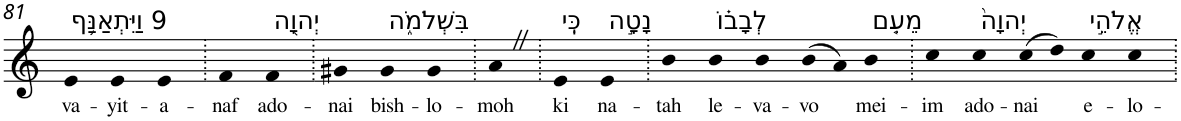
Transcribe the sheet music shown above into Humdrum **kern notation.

**kern	**text
*part1	*part1
*staff1	*staff1
*I"Piano	*
*I'Pno	*
!!LO:PB:g=z
*clefG2	*
*k[]	*
=81	=81
!LO:TX:a:t=9 וַיִּתְאַנַּ֥ף	!
!	!LO:LY:b
4e	va-
!	!LO:LY:b
4e	-yit-
!	!LO:LY:b
4e	-a-
=82.	=82.
!	!LO:LY:b
4f	-naf
!LO:TX:a:t=יְהוָ֖ה	!
!	!LO:LY:b
4f	ado-
=83.	=83.
!	!LO:LY:b
4g#X	-nai
!LO:TX:a:t=בִּשְׁלֹמֹ֑ה	!
!	!LO:LY:b
4g#	bish-
!	!LO:LY:b
4g#	-lo-
=84.	=84.
!	!LO:LY:b
4aZ	-moh
=85.	=85.
!LO:TX:a:t=כִּֽי	!
!	!LO:LY:b
4e	ki
!LO:TX:a:t=נָטָ֣ה	!
!	!LO:LY:b
4e	na-
=86.	=86.
!	!LO:LY:b
4b	-tah
!LO:TX:a:t=לְבָב֗וֹ	!
!	!LO:LY:b
4b	le-
!	!LO:LY:b
4b	-va-
!	!LO:LY:b
(>8b	-vo
8a)	.
!LO:TX:a:t=מֵעִ֤ם	!
!	!LO:LY:b
4b	mei-
=87.	=87.
!	!LO:LY:b
4cc	-im
!LO:TX:a:t=יְהוָה֙	!
!	!LO:LY:b
4cc	ado-
!	!LO:LY:b
(>8cc	-nai
8dd)	.
!LO:TX:a:t=אֱלֹהֵ֣י	!
!	!LO:LY:b
4cc	e-
!	!LO:LY:b
4cc	-lo-
=.	=.
*-	*-
